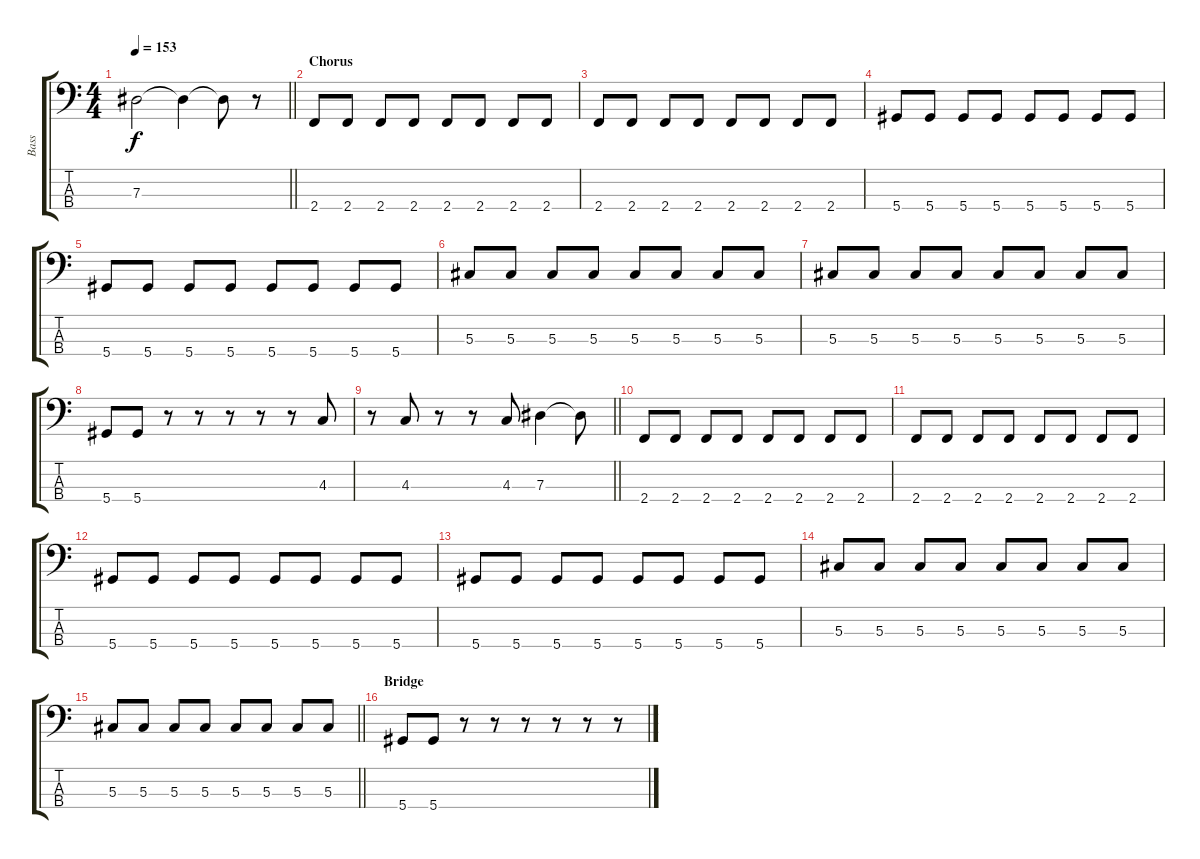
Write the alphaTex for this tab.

\track ("Bass" "Bass") {instrument electricbassfinger}
\staff {score tabs}
\tuning (Gb2 Db2 Ab1 Eb1) {hide}
\ts (4 4)
\tempo 153
\clef f4
\barLineRight lightlight
\ks c
7.3{t}.2{dy f} 7.3{t}.4 7.3{t}.8 r.8 |
\section ("" "Chorus")
2.4.8 2.4.8 2.4.8 2.4.8 2.4.8 2.4.8 2.4.8 2.4.8 |
2.4.8 2.4.8 2.4.8 2.4.8 2.4.8 2.4.8 2.4.8 2.4.8 |
5.4.8 5.4.8 5.4.8 5.4.8 5.4.8 5.4.8 5.4.8 5.4.8 |
5.4.8 5.4.8 5.4.8 5.4.8 5.4.8 5.4.8 5.4.8 5.4.8 |
5.3.8 5.3.8 5.3.8 5.3.8 5.3.8 5.3.8 5.3.8 5.3.8 |
5.3.8 5.3.8 5.3.8 5.3.8 5.3.8 5.3.8 5.3.8 5.3.8 |
5.4.8 5.4.8 r.8 r.8 r.8 r.8 r.8 4.3.8 |
\barLineRight lightlight
r.8 4.3.8 r.8 r.8 4.3.8 7.3.4 7.3{t}.8 |
2.4.8 2.4.8 2.4.8 2.4.8 2.4.8 2.4.8 2.4.8 2.4.8 |
2.4.8 2.4.8 2.4.8 2.4.8 2.4.8 2.4.8 2.4.8 2.4.8 |
5.4.8 5.4.8 5.4.8 5.4.8 5.4.8 5.4.8 5.4.8 5.4.8 |
5.4.8 5.4.8 5.4.8 5.4.8 5.4.8 5.4.8 5.4.8 5.4.8 |
5.3.8 5.3.8 5.3.8 5.3.8 5.3.8 5.3.8 5.3.8 5.3.8 |
\barLineRight lightlight
5.3.8 5.3.8 5.3.8 5.3.8 5.3.8 5.3.8 5.3.8 5.3.8 |
\section ("" "Bridge")
5.4.8 5.4.8 r.8 r.8 r.8 r.8 r.8 r.8
